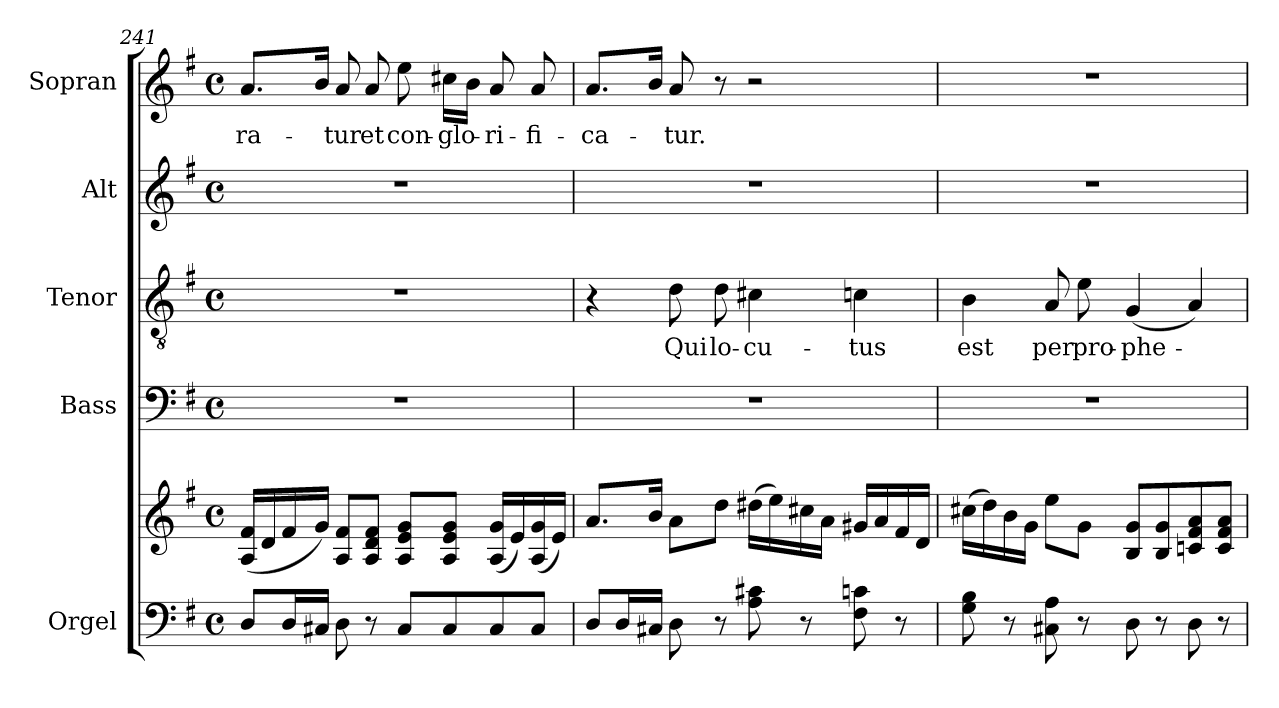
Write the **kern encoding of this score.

**kern	**kern	**kern	**kern	**text	**kern	**kern	**text
*part5	*part5	*part4	*part3	*part3	*part2	*part1	*part1
*staff6	*staff5	*staff4	*staff3	*staff3	*staff2	*staff1	*staff1
*I"Orgel	*	*I"Bass	*I"Tenor	*	*I"Alt	*I"Sopran	*
*I'Org.	*	*I'B.	*I'T.	*	*I'A.	*I'S.	*
*clefF4	*clefG2	*clefF4	*clefGv2	*	*clefG2	*clefG2	*
*k[f#]	*k[f#]	*k[f#]	*k[f#]	*	*k[f#]	*k[f#]	*
*G:	*G:	*G:	*G:	*	*G:	*G:	*
*M4/4	*M4/4	*M4/4	*M4/4	*	*M4/4	*M4/4	*
*met(c)	*met(c)	*met(c)	*met(c)	*	*met(c)	*met(c)	*
=241	=241	=241	=241	=241	=241	=241	=241
!	!	!	!	!	!	!	!LO:LY:b
8D/L	(<16A/ 16f#/LL	1r	1r	.	1r	8.a/L	-ra-
.	16d/	.	.	.	.	.	.
16D/L	16f#/	.	.	.	.	.	.
16C#X/JJ	16g/JJ)	.	.	.	.	16b/Jk	.
!	!	!	!	!	!	!	!LO:LY:b
8D\	8A/ 8f#/L	.	.	.	.	8a/	-tur
!	!	!	!	!	!	!	!LO:LY:b
8r	8A/ 8d/ 8f#/J	.	.	.	.	8a/	et
!	!	!	!	!	!	!	!LO:LY:b
8C#/L	8A/ 8e/ 8g/L	.	.	.	.	8ee\	con-
!	!	!	!	!	!	!	!LO:LY:b
8C#/	8A/ 8e/ 8g/J	.	.	.	.	16cc#X\LL	-glo-
.	.	.	.	.	.	16b\JJ	.
!	!	!	!	!	!	!	!LO:LY:b
8C#/	(<16A/ 16g/LL	.	.	.	.	8a/	-ri-
.	16e/)	.	.	.	.	.	.
!	!	!	!	!	!	!	!LO:LY:b
8C#/J	(<16A/ 16g/	.	.	.	.	8a/	-fi-
.	16e/JJ)	.	.	.	.	.	.
=242	=242	=242	=242	=242	=242	=242	=242
!	!	!	!	!	!	!	!LO:LY:b
8D/L	8.a/L	1r	4r	.	1r	8.a/L	-ca-
16D/L	.	.	.	.	.	.	.
16C#X/JJ	16b/Jk	.	.	.	.	16b/Jk	.
!	!	!	!	!LO:LY:b	!	!	!LO:LY:b
8D\	8a\L	.	8d\	Qui	.	8a/	-tur.
!	!	!	!	!LO:LY:b	!	!	!
8r	8dd\J	.	8d\	lo-	.	8r	.
!	!	!	!	!LO:LY:b	!	!	!
8A\ 8c#X\	(>16dd#X\LL	.	4c#X\	-cu-	.	2r	.
.	16ee\)	.	.	.	.	.	.
8r	16cc#X\	.	.	.	.	.	.
.	16a\JJ	.	.	.	.	.	.
!	!	!	!	!LO:LY:b	!	!	!
8F#\ 8cn\	16g#X/LL	.	4cn\	-tus	.	.	.
.	16a/	.	.	.	.	.	.
8r	16f#/	.	.	.	.	.	.
.	16d/JJ	.	.	.	.	.	.
=243	=243	=243	=243	=243	=243	=243	=243
!	!	!	!	!LO:LY:b	!	!	!
8G\ 8B\	(>16cc#X\LL	1r	4B\	est	1r	1r	.
.	16dd\)	.	.	.	.	.	.
8r	16b\	.	.	.	.	.	.
.	16g\JJ	.	.	.	.	.	.
!	!	!	!	!LO:LY:b	!	!	!
8C#X\ 8A\	8ee\L	.	8A/	per	.	.	.
!	!	!	!	!LO:LY:b	!	!	!
8r	8g\J	.	8e\	pro-	.	.	.
!	!	!	!	!LO:LY:b	!	!	!
8D\	8B/ 8g/L	.	(<4G/	-phe-	.	.	.
8r	8B/ 8g/	.	.	.	.	.	.
8D\	8cn/ 8f#/ 8a/	.	4A/)	.	.	.	.
8r	8c/ 8f#/ 8a/J	.	.	.	.	.	.
=	=	=	=	=	=	=	=
*-	*-	*-	*-	*-	*-	*-	*-
